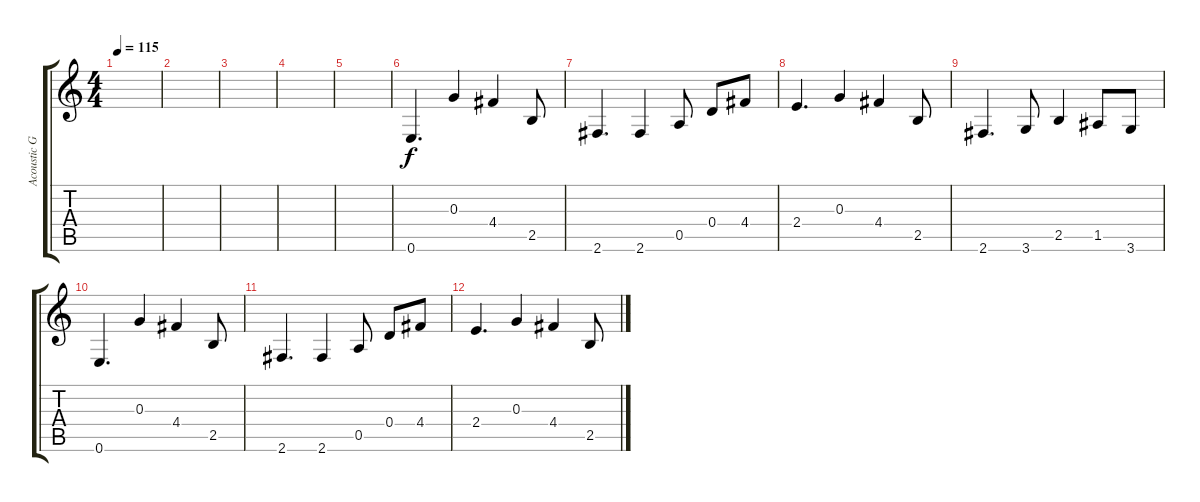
\track ("Acoustic Guitar" "Acoustic G") {instrument acousticguitarsteel}
\staff {score tabs}
\tuning (E4 B3 G3 D3 A2 E2) {hide}
\ts (4 4)
\tempo 115
\clef g2
\ks c
|
|
|
|
|
0.6.4{d} 0.3.4 4.4.4 2.5.8 |
2.6.4{d} 2.6.4 0.5.8 0.4.8 4.4.8 |
2.4.4{d} 0.3.4 4.4.4 2.5.8 |
2.6.4{d} 3.6.8 2.5.4 1.5.8 3.6.8 |
0.6.4{d} 0.3.4 4.4.4 2.5.8 |
2.6.4{d} 2.6.4 0.5.8 0.4.8 4.4.8 |
2.4.4{d} 0.3.4 4.4.4 2.5.8
